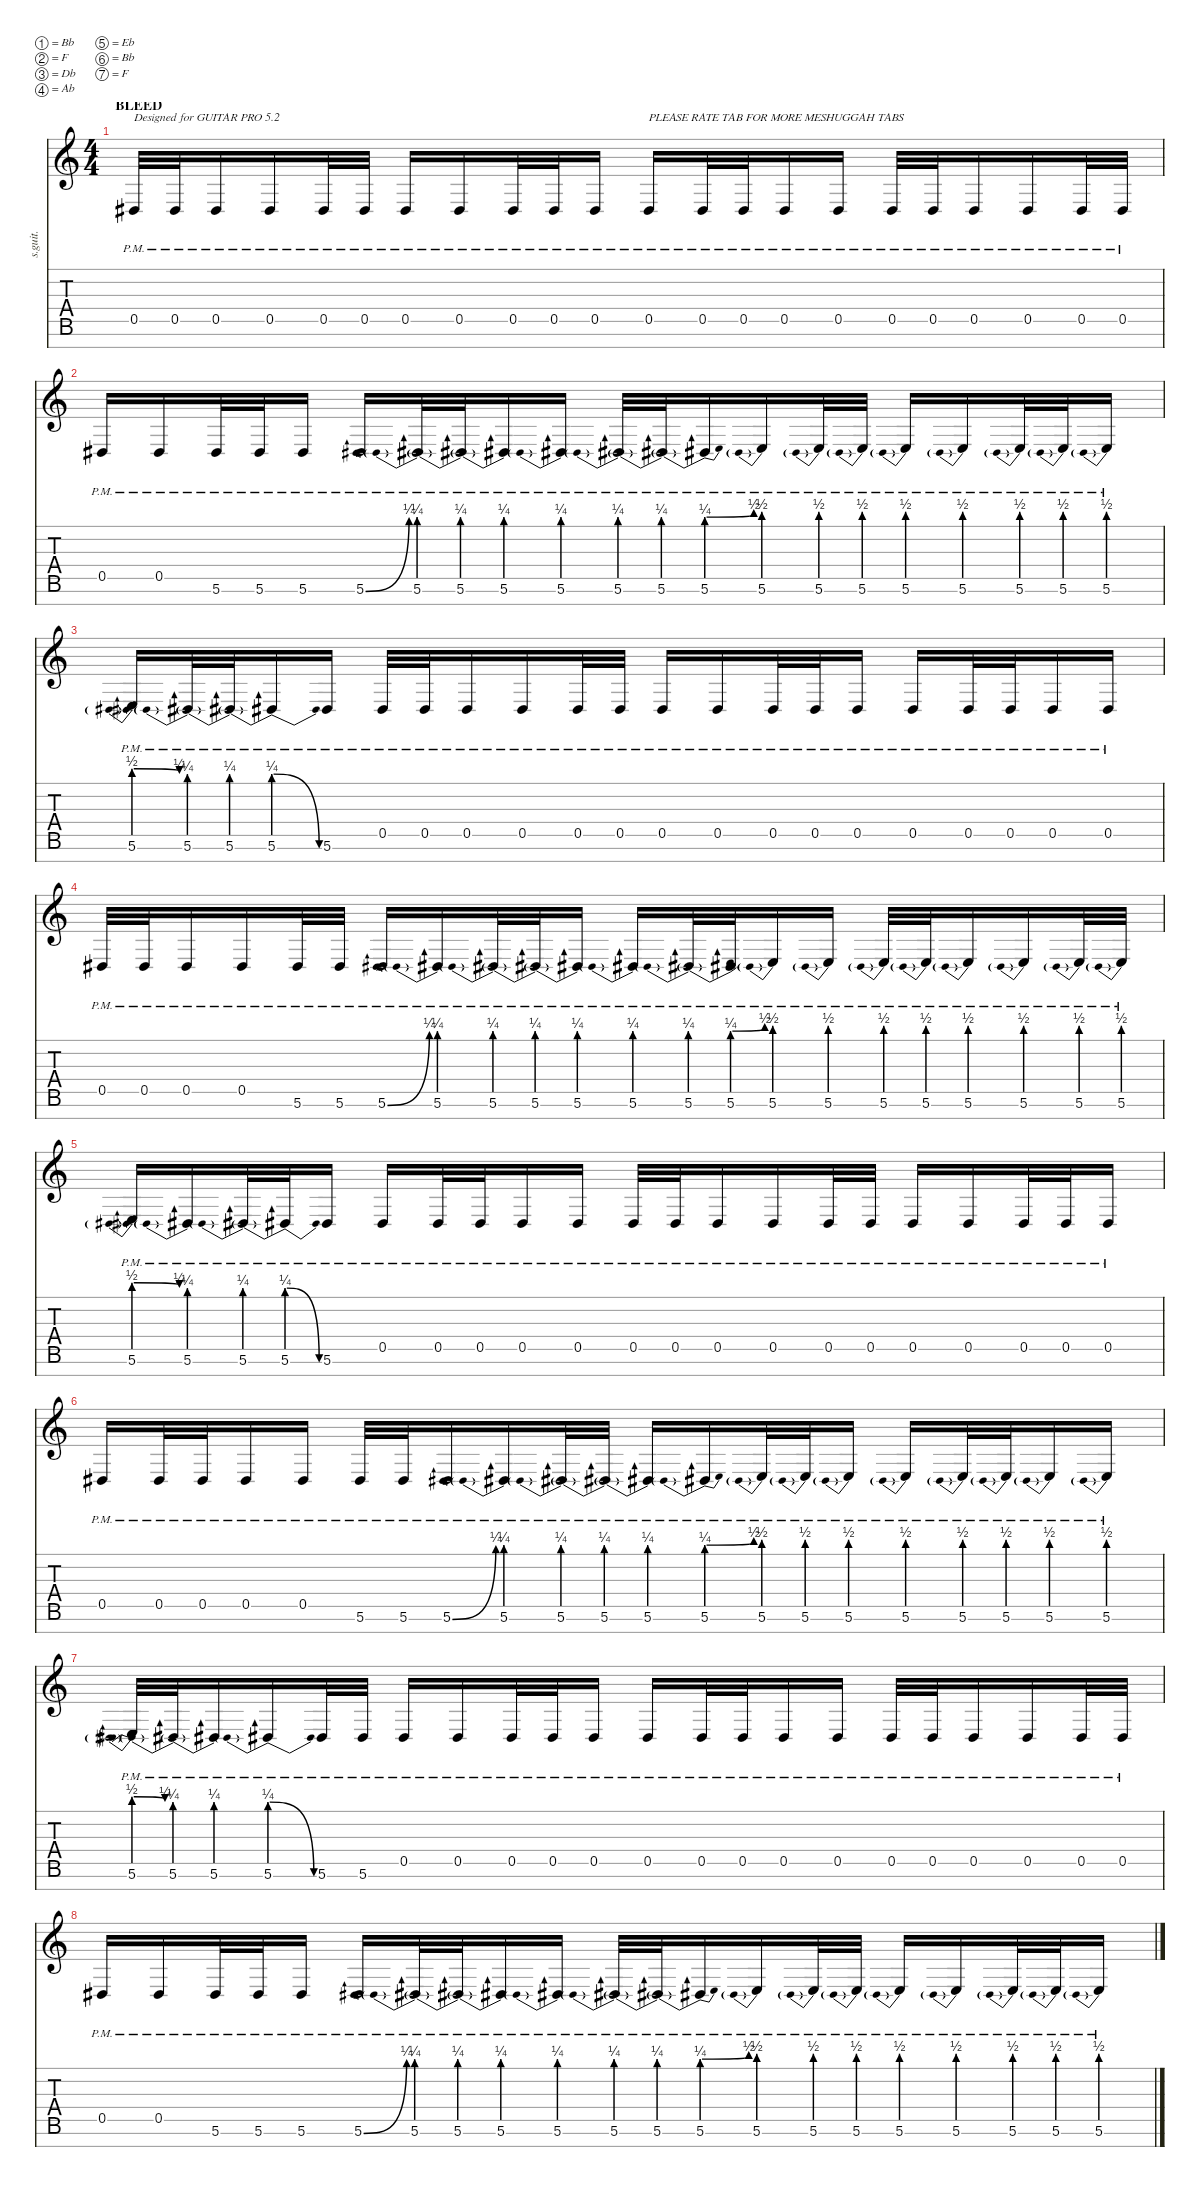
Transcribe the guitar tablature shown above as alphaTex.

\defaultSystemsLayout 4
\hideDynamics
\bracketExtendMode nobrackets
\track ("Fredrik Thordendal (Guitar 1)" "s.guit.") {instrument distortionguitar}
\staff {score tabs}
\tuning (Bb3 F3 Db3 Ab2 Eb2 Bb1 F1)
\ts (4 4)
\beaming (8 2 2 2 2)
\section ("" "BLEED")
\tempo (115 hide)
\clef g2
\ks c
0.5{pm acc #}.32{txt "Designed for GUITAR PRO 5.2" lyrics (0 "") lyrics (1 "") lyrics (2 "") lyrics (3 "") lyrics (4 "") dy f instrument distortionguitar} 0.5{pm acc #}.32{lyrics (0 "") lyrics (1 "") lyrics (2 "") lyrics (3 "") lyrics (4 "")} 0.5{pm acc #}.16{lyrics (0 "") lyrics (1 "") lyrics (2 "") lyrics (3 "") lyrics (4 "")} 0.5{pm acc #}.16{lyrics (0 "") lyrics (1 "") lyrics (2 "") lyrics (3 "") lyrics (4 "")} 0.5{pm acc #}.32{lyrics (0 "") lyrics (1 "") lyrics (2 "") lyrics (3 "") lyrics (4 "")} 0.5{pm acc #}.32{lyrics (0 "") lyrics (1 "") lyrics (2 "") lyrics (3 "") lyrics (4 "")} 0.5{pm acc #}.16{lyrics (0 "") lyrics (1 "") lyrics (2 "") lyrics (3 "") lyrics (4 "")} 0.5{pm acc #}.16{lyrics (0 "") lyrics (1 "") lyrics (2 "") lyrics (3 "") lyrics (4 "")} 0.5{pm acc #}.32{lyrics (0 "") lyrics (1 "") lyrics (2 "") lyrics (3 "") lyrics (4 "")} 0.5{pm acc #}.32{lyrics (0 "") lyrics (1 "") lyrics (2 "") lyrics (3 "") lyrics (4 "")} 0.5{pm acc #}.16{lyrics (0 "") lyrics (1 "") lyrics (2 "") lyrics (3 "") lyrics (4 "")} 0.5{pm acc #}.16{txt "PLEASE RATE TAB FOR MORE MESHUGGAH TABS" lyrics (0 "") lyrics (1 "") lyrics (2 "") lyrics (3 "") lyrics (4 "")} 0.5{pm acc #}.32{lyrics (0 "") lyrics (1 "") lyrics (2 "") lyrics (3 "") lyrics (4 "")} 0.5{pm acc #}.32{lyrics (0 "") lyrics (1 "") lyrics (2 "") lyrics (3 "") lyrics (4 "")} 0.5{pm acc #}.16{lyrics (0 "") lyrics (1 "") lyrics (2 "") lyrics (3 "") lyrics (4 "")} 0.5{pm acc #}.16{lyrics (0 "") lyrics (1 "") lyrics (2 "") lyrics (3 "") lyrics (4 "")} 0.5{pm acc #}.32{lyrics (0 "") lyrics (1 "") lyrics (2 "") lyrics (3 "") lyrics (4 "")} 0.5{pm acc #}.32{lyrics (0 "") lyrics (1 "") lyrics (2 "") lyrics (3 "") lyrics (4 "")} 0.5{pm acc #}.16{lyrics (0 "") lyrics (1 "") lyrics (2 "") lyrics (3 "") lyrics (4 "")} 0.5{pm acc #}.16{lyrics (0 "") lyrics (1 "") lyrics (2 "") lyrics (3 "") lyrics (4 "")} 0.5{pm acc #}.32{lyrics (0 "") lyrics (1 "") lyrics (2 "") lyrics (3 "") lyrics (4 "")} 0.5{pm acc #}.32{lyrics (0 "") lyrics (1 "") lyrics (2 "") lyrics (3 "") lyrics (4 "")} |
0.5{pm acc #}.16{lyrics (0 "") lyrics (1 "") lyrics (2 "") lyrics (3 "") lyrics (4 "")} 0.5{pm acc #}.16{lyrics (0 "") lyrics (1 "") lyrics (2 "") lyrics (3 "") lyrics (4 "")} 5.6{pm acc #}.32{lyrics (0 "") lyrics (1 "") lyrics (2 "") lyrics (3 "") lyrics (4 "")} 5.6{pm acc #}.32{lyrics (0 "") lyrics (1 "") lyrics (2 "") lyrics (3 "") lyrics (4 "")} 5.6{pm acc #}.16{lyrics (0 "") lyrics (1 "") lyrics (2 "") lyrics (3 "") lyrics (4 "")} 5.6{be (bend 0 0 15 1) pm acc #}.16{lyrics (0 "") lyrics (1 "") lyrics (2 "") lyrics (3 "") lyrics (4 "")} 5.6{be (prebend 0 1 60 1) pm acc #}.32{lyrics (0 "") lyrics (1 "") lyrics (2 "") lyrics (3 "") lyrics (4 "")} 5.6{be (prebend 0 1 60 1) pm acc #}.32{lyrics (0 "") lyrics (1 "") lyrics (2 "") lyrics (3 "") lyrics (4 "")} 5.6{be (prebend 0 1 60 1) pm acc #}.16{lyrics (0 "") lyrics (1 "") lyrics (2 "") lyrics (3 "") lyrics (4 "")} 5.6{be (prebend 0 1 60 1) pm acc #}.16{lyrics (0 "") lyrics (1 "") lyrics (2 "") lyrics (3 "") lyrics (4 "")} 5.6{be (prebend 0 1 60 1) pm acc #}.32{lyrics (0 "") lyrics (1 "") lyrics (2 "") lyrics (3 "") lyrics (4 "")} 5.6{be (prebend 0 1 60 1) pm acc #}.32{lyrics (0 "") lyrics (1 "") lyrics (2 "") lyrics (3 "") lyrics (4 "")} 5.6{be (prebendbend 0 1 60 2) pm acc #}.16{lyrics (0 "") lyrics (1 "") lyrics (2 "") lyrics (3 "") lyrics (4 "")} 5.6{be (prebend 0 2 60 2) pm}.16{lyrics (0 "") lyrics (1 "") lyrics (2 "") lyrics (3 "") lyrics (4 "")} 5.6{be (prebend 0 2 60 2) pm}.32{lyrics (0 "") lyrics (1 "") lyrics (2 "") lyrics (3 "") lyrics (4 "")} 5.6{be (prebend 0 2 60 2) pm}.32{lyrics (0 "") lyrics (1 "") lyrics (2 "") lyrics (3 "") lyrics (4 "")} 5.6{be (prebend 0 2 60 2) pm}.16{lyrics (0 "") lyrics (1 "") lyrics (2 "") lyrics (3 "") lyrics (4 "")} 5.6{be (prebend 0 2 60 2) pm}.16{lyrics (0 "") lyrics (1 "") lyrics (2 "") lyrics (3 "") lyrics (4 "")} 5.6{be (prebend 0 2 60 2) pm}.32{lyrics (0 "") lyrics (1 "") lyrics (2 "") lyrics (3 "") lyrics (4 "")} 5.6{be (prebend 0 2 60 2) pm}.32{lyrics (0 "") lyrics (1 "") lyrics (2 "") lyrics (3 "") lyrics (4 "")} 5.6{be (prebend 0 2 60 2) pm}.16{lyrics (0 "") lyrics (1 "") lyrics (2 "") lyrics (3 "") lyrics (4 "")} |
5.6{be (prebendrelease 0 2 30 1) pm}.16{lyrics (0 "") lyrics (1 "") lyrics (2 "") lyrics (3 "") lyrics (4 "")} 5.6{be (prebend 0 1 60 1) pm acc #}.32{lyrics (0 "") lyrics (1 "") lyrics (2 "") lyrics (3 "") lyrics (4 "")} 5.6{be (prebend 0 1 60 1) pm acc #}.32{lyrics (0 "") lyrics (1 "") lyrics (2 "") lyrics (3 "") lyrics (4 "")} 5.6{be (prebendrelease 0 1 30 0) pm acc #}.16{lyrics (0 "") lyrics (1 "") lyrics (2 "") lyrics (3 "") lyrics (4 "")} 5.6{pm acc #}.16{lyrics (0 "") lyrics (1 "") lyrics (2 "") lyrics (3 "") lyrics (4 "")} 0.5{pm acc #}.32{lyrics (0 "") lyrics (1 "") lyrics (2 "") lyrics (3 "") lyrics (4 "")} 0.5{pm acc #}.32{lyrics (0 "") lyrics (1 "") lyrics (2 "") lyrics (3 "") lyrics (4 "")} 0.5{pm acc #}.16{lyrics (0 "") lyrics (1 "") lyrics (2 "") lyrics (3 "") lyrics (4 "")} 0.5{pm acc #}.16{lyrics (0 "") lyrics (1 "") lyrics (2 "") lyrics (3 "") lyrics (4 "")} 0.5{pm acc #}.32{lyrics (0 "") lyrics (1 "") lyrics (2 "") lyrics (3 "") lyrics (4 "")} 0.5{pm acc #}.32{lyrics (0 "") lyrics (1 "") lyrics (2 "") lyrics (3 "") lyrics (4 "")} 0.5{pm acc #}.16{lyrics (0 "") lyrics (1 "") lyrics (2 "") lyrics (3 "") lyrics (4 "")} 0.5{pm acc #}.16{lyrics (0 "") lyrics (1 "") lyrics (2 "") lyrics (3 "") lyrics (4 "")} 0.5{pm acc #}.32{lyrics (0 "") lyrics (1 "") lyrics (2 "") lyrics (3 "") lyrics (4 "")} 0.5{pm acc #}.32{lyrics (0 "") lyrics (1 "") lyrics (2 "") lyrics (3 "") lyrics (4 "")} 0.5{pm acc #}.16{lyrics (0 "") lyrics (1 "") lyrics (2 "") lyrics (3 "") lyrics (4 "")} 0.5{pm acc #}.16{lyrics (0 "") lyrics (1 "") lyrics (2 "") lyrics (3 "") lyrics (4 "")} 0.5{pm acc #}.32{lyrics (0 "") lyrics (1 "") lyrics (2 "") lyrics (3 "") lyrics (4 "")} 0.5{pm acc #}.32{lyrics (0 "") lyrics (1 "") lyrics (2 "") lyrics (3 "") lyrics (4 "")} 0.5{pm acc #}.16{lyrics (0 "") lyrics (1 "") lyrics (2 "") lyrics (3 "") lyrics (4 "")} 0.5{pm acc #}.16{lyrics (0 "") lyrics (1 "") lyrics (2 "") lyrics (3 "") lyrics (4 "")} |
0.5{pm acc #}.32{lyrics (0 "") lyrics (1 "") lyrics (2 "") lyrics (3 "") lyrics (4 "")} 0.5{pm acc #}.32{lyrics (0 "") lyrics (1 "") lyrics (2 "") lyrics (3 "") lyrics (4 "")} 0.5{pm acc #}.16{lyrics (0 "") lyrics (1 "") lyrics (2 "") lyrics (3 "") lyrics (4 "")} 0.5{pm acc #}.16{lyrics (0 "") lyrics (1 "") lyrics (2 "") lyrics (3 "") lyrics (4 "")} 5.6{pm acc #}.32{lyrics (0 "") lyrics (1 "") lyrics (2 "") lyrics (3 "") lyrics (4 "")} 5.6{pm acc #}.32{lyrics (0 "") lyrics (1 "") lyrics (2 "") lyrics (3 "") lyrics (4 "")} 5.6{be (bend 0 0 15 1) pm acc #}.16{lyrics (0 "") lyrics (1 "") lyrics (2 "") lyrics (3 "") lyrics (4 "")} 5.6{be (prebend 0 1 60 1) pm acc #}.16{lyrics (0 "") lyrics (1 "") lyrics (2 "") lyrics (3 "") lyrics (4 "")} 5.6{be (prebend 0 1 60 1) pm acc #}.32{lyrics (0 "") lyrics (1 "") lyrics (2 "") lyrics (3 "") lyrics (4 "")} 5.6{be (prebend 0 1 60 1) pm acc #}.32{lyrics (0 "") lyrics (1 "") lyrics (2 "") lyrics (3 "") lyrics (4 "")} 5.6{be (prebend 0 1 60 1) pm acc #}.16{lyrics (0 "") lyrics (1 "") lyrics (2 "") lyrics (3 "") lyrics (4 "")} 5.6{be (prebend 0 1 60 1) pm acc #}.16{lyrics (0 "") lyrics (1 "") lyrics (2 "") lyrics (3 "") lyrics (4 "")} 5.6{be (prebend 0 1 60 1) pm acc #}.32{lyrics (0 "") lyrics (1 "") lyrics (2 "") lyrics (3 "") lyrics (4 "")} 5.6{be (prebendbend 0 1 60 2) pm acc #}.32{lyrics (0 "") lyrics (1 "") lyrics (2 "") lyrics (3 "") lyrics (4 "")} 5.6{be (prebend 0 2 60 2) pm}.16{lyrics (0 "") lyrics (1 "") lyrics (2 "") lyrics (3 "") lyrics (4 "")} 5.6{be (prebend 0 2 60 2) pm}.16{lyrics (0 "") lyrics (1 "") lyrics (2 "") lyrics (3 "") lyrics (4 "")} 5.6{be (prebend 0 2 60 2) pm}.32{lyrics (0 "") lyrics (1 "") lyrics (2 "") lyrics (3 "") lyrics (4 "")} 5.6{be (prebend 0 2 60 2) pm}.32{lyrics (0 "") lyrics (1 "") lyrics (2 "") lyrics (3 "") lyrics (4 "")} 5.6{be (prebend 0 2 60 2) pm}.16{lyrics (0 "") lyrics (1 "") lyrics (2 "") lyrics (3 "") lyrics (4 "")} 5.6{be (prebend 0 2 60 2) pm}.16{lyrics (0 "") lyrics (1 "") lyrics (2 "") lyrics (3 "") lyrics (4 "")} 5.6{be (prebend 0 2 60 2) pm}.32{lyrics (0 "") lyrics (1 "") lyrics (2 "") lyrics (3 "") lyrics (4 "")} 5.6{be (prebend 0 2 60 2) pm}.32{lyrics (0 "") lyrics (1 "") lyrics (2 "") lyrics (3 "") lyrics (4 "")} |
5.6{be (prebendrelease 0 2 30 1) pm}.16{lyrics (0 "") lyrics (1 "") lyrics (2 "") lyrics (3 "") lyrics (4 "")} 5.6{be (prebend 0 1 60 1) pm acc #}.16{lyrics (0 "") lyrics (1 "") lyrics (2 "") lyrics (3 "") lyrics (4 "")} 5.6{be (prebend 0 1 60 1) pm acc #}.32{lyrics (0 "") lyrics (1 "") lyrics (2 "") lyrics (3 "") lyrics (4 "")} 5.6{be (prebendrelease 0 1 30 0) pm acc #}.32{lyrics (0 "") lyrics (1 "") lyrics (2 "") lyrics (3 "") lyrics (4 "")} 5.6{pm acc #}.16{lyrics (0 "") lyrics (1 "") lyrics (2 "") lyrics (3 "") lyrics (4 "")} 0.5{pm acc #}.16{lyrics (0 "") lyrics (1 "") lyrics (2 "") lyrics (3 "") lyrics (4 "")} 0.5{pm acc #}.32{lyrics (0 "") lyrics (1 "") lyrics (2 "") lyrics (3 "") lyrics (4 "")} 0.5{pm acc #}.32{lyrics (0 "") lyrics (1 "") lyrics (2 "") lyrics (3 "") lyrics (4 "")} 0.5{pm acc #}.16{lyrics (0 "") lyrics (1 "") lyrics (2 "") lyrics (3 "") lyrics (4 "")} 0.5{pm acc #}.16{lyrics (0 "") lyrics (1 "") lyrics (2 "") lyrics (3 "") lyrics (4 "")} 0.5{pm acc #}.32{lyrics (0 "") lyrics (1 "") lyrics (2 "") lyrics (3 "") lyrics (4 "")} 0.5{pm acc #}.32{lyrics (0 "") lyrics (1 "") lyrics (2 "") lyrics (3 "") lyrics (4 "")} 0.5{pm acc #}.16{lyrics (0 "") lyrics (1 "") lyrics (2 "") lyrics (3 "") lyrics (4 "")} 0.5{pm acc #}.16{lyrics (0 "") lyrics (1 "") lyrics (2 "") lyrics (3 "") lyrics (4 "")} 0.5{pm acc #}.32{lyrics (0 "") lyrics (1 "") lyrics (2 "") lyrics (3 "") lyrics (4 "")} 0.5{pm acc #}.32{lyrics (0 "") lyrics (1 "") lyrics (2 "") lyrics (3 "") lyrics (4 "")} 0.5{pm acc #}.16{lyrics (0 "") lyrics (1 "") lyrics (2 "") lyrics (3 "") lyrics (4 "")} 0.5{pm acc #}.16{lyrics (0 "") lyrics (1 "") lyrics (2 "") lyrics (3 "") lyrics (4 "")} 0.5{pm acc #}.32{lyrics (0 "") lyrics (1 "") lyrics (2 "") lyrics (3 "") lyrics (4 "")} 0.5{pm acc #}.32{lyrics (0 "") lyrics (1 "") lyrics (2 "") lyrics (3 "") lyrics (4 "")} 0.5{pm acc #}.16{lyrics (0 "") lyrics (1 "") lyrics (2 "") lyrics (3 "") lyrics (4 "")} |
0.5{pm acc #}.16{lyrics (0 "") lyrics (1 "") lyrics (2 "") lyrics (3 "") lyrics (4 "")} 0.5{pm acc #}.32{lyrics (0 "") lyrics (1 "") lyrics (2 "") lyrics (3 "") lyrics (4 "")} 0.5{pm acc #}.32{lyrics (0 "") lyrics (1 "") lyrics (2 "") lyrics (3 "") lyrics (4 "")} 0.5{pm acc #}.16{lyrics (0 "") lyrics (1 "") lyrics (2 "") lyrics (3 "") lyrics (4 "")} 0.5{pm acc #}.16{lyrics (0 "") lyrics (1 "") lyrics (2 "") lyrics (3 "") lyrics (4 "")} 5.6{pm acc #}.32{lyrics (0 "") lyrics (1 "") lyrics (2 "") lyrics (3 "") lyrics (4 "")} 5.6{pm acc #}.32{lyrics (0 "") lyrics (1 "") lyrics (2 "") lyrics (3 "") lyrics (4 "")} 5.6{be (bend 0 0 15 1) pm acc #}.16{lyrics (0 "") lyrics (1 "") lyrics (2 "") lyrics (3 "") lyrics (4 "")} 5.6{be (prebend 0 1 60 1) pm acc #}.16{lyrics (0 "") lyrics (1 "") lyrics (2 "") lyrics (3 "") lyrics (4 "")} 5.6{be (prebend 0 1 60 1) pm acc #}.32{lyrics (0 "") lyrics (1 "") lyrics (2 "") lyrics (3 "") lyrics (4 "")} 5.6{be (prebend 0 1 60 1) pm acc #}.32{lyrics (0 "") lyrics (1 "") lyrics (2 "") lyrics (3 "") lyrics (4 "")} 5.6{be (prebend 0 1 60 1) pm acc #}.16{lyrics (0 "") lyrics (1 "") lyrics (2 "") lyrics (3 "") lyrics (4 "")} 5.6{be (prebendbend 0 1 60 2) pm acc #}.16{lyrics (0 "") lyrics (1 "") lyrics (2 "") lyrics (3 "") lyrics (4 "")} 5.6{be (prebend 0 2 60 2) pm}.32{lyrics (0 "") lyrics (1 "") lyrics (2 "") lyrics (3 "") lyrics (4 "")} 5.6{be (prebend 0 2 60 2) pm}.32{lyrics (0 "") lyrics (1 "") lyrics (2 "") lyrics (3 "") lyrics (4 "")} 5.6{be (prebend 0 2 60 2) pm}.16{lyrics (0 "") lyrics (1 "") lyrics (2 "") lyrics (3 "") lyrics (4 "")} 5.6{be (prebend 0 2 60 2) pm}.16{lyrics (0 "") lyrics (1 "") lyrics (2 "") lyrics (3 "") lyrics (4 "")} 5.6{be (prebend 0 2 60 2) pm}.32{lyrics (0 "") lyrics (1 "") lyrics (2 "") lyrics (3 "") lyrics (4 "")} 5.6{be (prebend 0 2 60 2) pm}.32{lyrics (0 "") lyrics (1 "") lyrics (2 "") lyrics (3 "") lyrics (4 "")} 5.6{be (prebend 0 2 60 2) pm}.16{lyrics (0 "") lyrics (1 "") lyrics (2 "") lyrics (3 "") lyrics (4 "")} 5.6{be (prebend 0 2 60 2) pm}.16{lyrics (0 "") lyrics (1 "") lyrics (2 "") lyrics (3 "") lyrics (4 "")} |
5.6{be (prebendrelease 0 2 30 1) pm}.32{lyrics (0 "") lyrics (1 "") lyrics (2 "") lyrics (3 "") lyrics (4 "")} 5.6{be (prebend 0 1 60 1) pm acc #}.32{lyrics (0 "") lyrics (1 "") lyrics (2 "") lyrics (3 "") lyrics (4 "")} 5.6{be (prebend 0 1 60 1) pm acc #}.16{lyrics (0 "") lyrics (1 "") lyrics (2 "") lyrics (3 "") lyrics (4 "")} 5.6{be (prebendrelease 0 1 30 0) pm acc #}.16{lyrics (0 "") lyrics (1 "") lyrics (2 "") lyrics (3 "") lyrics (4 "")} 5.6{pm acc #}.32{lyrics (0 "") lyrics (1 "") lyrics (2 "") lyrics (3 "") lyrics (4 "")} 5.6{pm acc #}.32{lyrics (0 "") lyrics (1 "") lyrics (2 "") lyrics (3 "") lyrics (4 "")} 0.5{pm acc #}.16{lyrics (0 "") lyrics (1 "") lyrics (2 "") lyrics (3 "") lyrics (4 "")} 0.5{pm acc #}.16{lyrics (0 "") lyrics (1 "") lyrics (2 "") lyrics (3 "") lyrics (4 "")} 0.5{pm acc #}.32{lyrics (0 "") lyrics (1 "") lyrics (2 "") lyrics (3 "") lyrics (4 "")} 0.5{pm acc #}.32{lyrics (0 "") lyrics (1 "") lyrics (2 "") lyrics (3 "") lyrics (4 "")} 0.5{pm acc #}.16{lyrics (0 "") lyrics (1 "") lyrics (2 "") lyrics (3 "") lyrics (4 "")} 0.5{pm acc #}.16{lyrics (0 "") lyrics (1 "") lyrics (2 "") lyrics (3 "") lyrics (4 "")} 0.5{pm acc #}.32{lyrics (0 "") lyrics (1 "") lyrics (2 "") lyrics (3 "") lyrics (4 "")} 0.5{pm acc #}.32{lyrics (0 "") lyrics (1 "") lyrics (2 "") lyrics (3 "") lyrics (4 "")} 0.5{pm acc #}.16{lyrics (0 "") lyrics (1 "") lyrics (2 "") lyrics (3 "") lyrics (4 "")} 0.5{pm acc #}.16{lyrics (0 "") lyrics (1 "") lyrics (2 "") lyrics (3 "") lyrics (4 "")} 0.5{pm acc #}.32{lyrics (0 "") lyrics (1 "") lyrics (2 "") lyrics (3 "") lyrics (4 "")} 0.5{pm acc #}.32{lyrics (0 "") lyrics (1 "") lyrics (2 "") lyrics (3 "") lyrics (4 "")} 0.5{pm acc #}.16{lyrics (0 "") lyrics (1 "") lyrics (2 "") lyrics (3 "") lyrics (4 "")} 0.5{pm acc #}.16{lyrics (0 "") lyrics (1 "") lyrics (2 "") lyrics (3 "") lyrics (4 "")} 0.5{pm acc #}.32{lyrics (0 "") lyrics (1 "") lyrics (2 "") lyrics (3 "") lyrics (4 "")} 0.5{pm acc #}.32{lyrics (0 "") lyrics (1 "") lyrics (2 "") lyrics (3 "") lyrics (4 "")} |
0.5{pm acc #}.16{lyrics (0 "") lyrics (1 "") lyrics (2 "") lyrics (3 "") lyrics (4 "")} 0.5{pm acc #}.16{lyrics (0 "") lyrics (1 "") lyrics (2 "") lyrics (3 "") lyrics (4 "")} 5.6{pm acc #}.32{lyrics (0 "") lyrics (1 "") lyrics (2 "") lyrics (3 "") lyrics (4 "")} 5.6{pm acc #}.32{lyrics (0 "") lyrics (1 "") lyrics (2 "") lyrics (3 "") lyrics (4 "")} 5.6{pm acc #}.16{lyrics (0 "") lyrics (1 "") lyrics (2 "") lyrics (3 "") lyrics (4 "")} 5.6{be (bend 0 0 15 1) pm acc #}.16{lyrics (0 "") lyrics (1 "") lyrics (2 "") lyrics (3 "") lyrics (4 "")} 5.6{be (prebend 0 1 60 1) pm acc #}.32{lyrics (0 "") lyrics (1 "") lyrics (2 "") lyrics (3 "") lyrics (4 "")} 5.6{be (prebend 0 1 60 1) pm acc #}.32{lyrics (0 "") lyrics (1 "") lyrics (2 "") lyrics (3 "") lyrics (4 "")} 5.6{be (prebend 0 1 60 1) pm acc #}.16{lyrics (0 "") lyrics (1 "") lyrics (2 "") lyrics (3 "") lyrics (4 "")} 5.6{be (prebend 0 1 60 1) pm acc #}.16{lyrics (0 "") lyrics (1 "") lyrics (2 "") lyrics (3 "") lyrics (4 "")} 5.6{be (prebend 0 1 60 1) pm acc #}.32{lyrics (0 "") lyrics (1 "") lyrics (2 "") lyrics (3 "") lyrics (4 "")} 5.6{be (prebend 0 1 60 1) pm acc #}.32{lyrics (0 "") lyrics (1 "") lyrics (2 "") lyrics (3 "") lyrics (4 "")} 5.6{be (prebendbend 0 1 60 2) pm acc #}.16{lyrics (0 "") lyrics (1 "") lyrics (2 "") lyrics (3 "") lyrics (4 "")} 5.6{be (prebend 0 2 60 2) pm}.16{lyrics (0 "") lyrics (1 "") lyrics (2 "") lyrics (3 "") lyrics (4 "")} 5.6{be (prebend 0 2 60 2) pm}.32{lyrics (0 "") lyrics (1 "") lyrics (2 "") lyrics (3 "") lyrics (4 "")} 5.6{be (prebend 0 2 60 2) pm}.32{lyrics (0 "") lyrics (1 "") lyrics (2 "") lyrics (3 "") lyrics (4 "")} 5.6{be (prebend 0 2 60 2) pm}.16{lyrics (0 "") lyrics (1 "") lyrics (2 "") lyrics (3 "") lyrics (4 "")} 5.6{be (prebend 0 2 60 2) pm}.16{lyrics (0 "") lyrics (1 "") lyrics (2 "") lyrics (3 "") lyrics (4 "")} 5.6{be (prebend 0 2 60 2) pm}.32{lyrics (0 "") lyrics (1 "") lyrics (2 "") lyrics (3 "") lyrics (4 "")} 5.6{be (prebend 0 2 60 2) pm}.32{lyrics (0 "") lyrics (1 "") lyrics (2 "") lyrics (3 "") lyrics (4 "")} 5.6{be (prebend 0 2 60 2) pm}.16{lyrics (0 "") lyrics (1 "") lyrics (2 "") lyrics (3 "") lyrics (4 "")}
